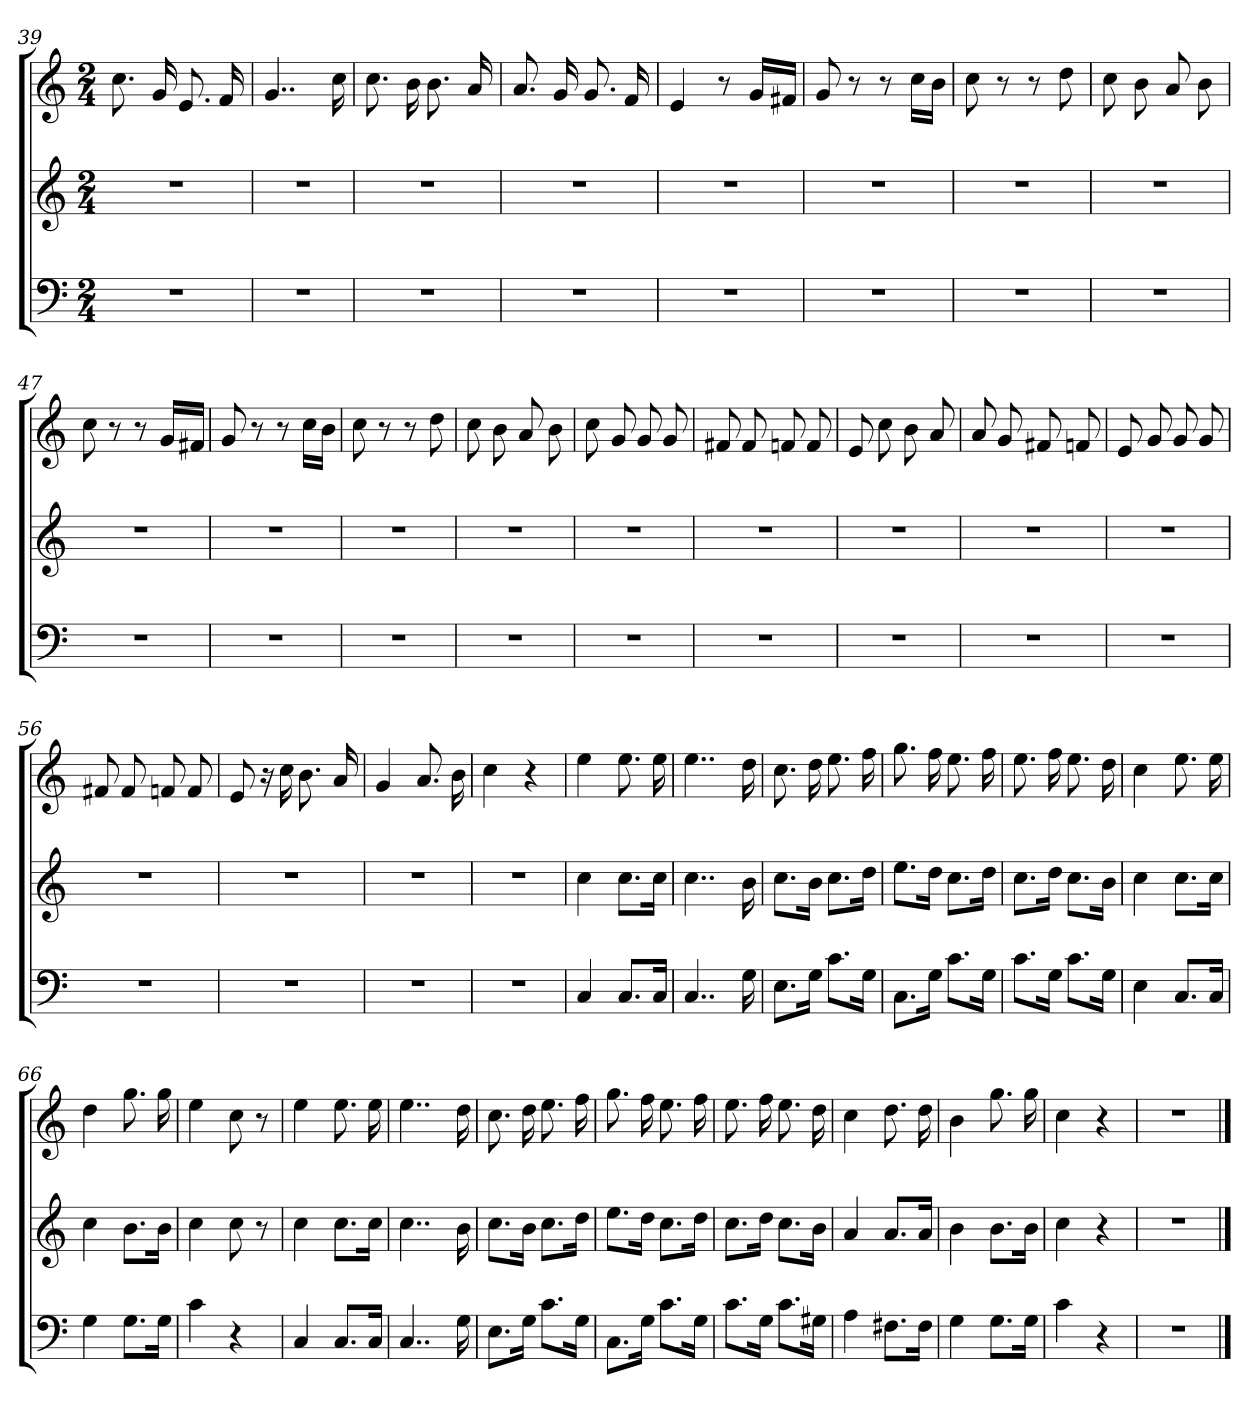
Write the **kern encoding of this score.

**kern	**kern	**kern
*part3	*part2	*part1
*staff3	*staff2	*staff1
*clefF4	*clefG2	*clefG2
*k[]	*k[]	*k[]
*C:	*C:	*C:
*M2/4	*M2/4	*M2/4
=39	=39	=39
2r	2r	8.cc\
.	.	16g/
.	.	8.e/
.	.	16f/
=40	=40	=40
2r	2r	4..g/
.	.	16cc\
!!LO:PB:g=z
=41	=41	=41
2r	2r	8.cc\
.	.	16b\
.	.	8.b\
.	.	16a/
=42	=42	=42
2r	2r	8.a/
.	.	16g/
.	.	8.g/
.	.	16f/
=43	=43	=43
2r	2r	4e/
.	.	8r
.	.	16g/LL
.	.	16f#X/JJ
=44	=44	=44
2r	2r	8g/
.	.	8r
.	.	8r
.	.	16cc\LL
.	.	16b\JJ
=45	=45	=45
2r	2r	8cc\
.	.	8r
.	.	8r
.	.	8dd\
=46	=46	=46
2r	2r	8cc\
.	.	8b\
.	.	8a/
.	.	8b\
=47	=47	=47
2r	2r	8cc\
.	.	8r
.	.	8r
.	.	16g/LL
.	.	16f#X/JJ
=48	=48	=48
2r	2r	8g/
.	.	8r
.	.	8r
.	.	16cc\LL
.	.	16b\JJ
!!LO:LB:g=z
=49	=49	=49
2r	2r	8cc\
.	.	8r
.	.	8r
.	.	8dd\
=50	=50	=50
2r	2r	8cc\
.	.	8b\
.	.	8a/
.	.	8b\
=51	=51	=51
2r	2r	8cc\
.	.	8g/
.	.	8g/
.	.	8g/
=52	=52	=52
2r	2r	8f#X/
.	.	8f#/
.	.	8fn/
.	.	8f/
=53	=53	=53
2r	2r	8e/
.	.	8cc\
.	.	8b\
.	.	8a/
=54	=54	=54
2r	2r	8a/
.	.	8g/
.	.	8f#X/
.	.	8fn/
=55	=55	=55
2r	2r	8e/
.	.	8g/
.	.	8g/
.	.	8g/
=56	=56	=56
2r	2r	8f#X/
.	.	8f#/
.	.	8fn/
.	.	8f/
!!LO:LB:g=z
=57	=57	=57
2r	2r	8e/
.	.	16r
.	.	16cc\
.	.	8.b\
.	.	16a/
=58	=58	=58
2r	2r	4g/
.	.	8.a/
.	.	16b\
=59	=59	=59
2r	2r	4cc\
.	.	4r
=60	=60	=60
4C/	4cc\	4ee\
8.C/L	8.cc\L	8.ee\
16C/Jk	16cc\Jk	16ee\
=61	=61	=61
4..C/	4..cc\	4..ee\
16G\	16b\	16dd\
=62	=62	=62
8.E\L	8.cc\L	8.cc\
16G\Jk	16b\Jk	16dd\
8.c\L	8.cc\L	8.ee\
16G\Jk	16dd\Jk	16ff\
=63	=63	=63
8.C\L	8.ee\L	8.gg\
16G\Jk	16dd\Jk	16ff\
8.c\L	8.cc\L	8.ee\
16G\Jk	16dd\Jk	16ff\
=64	=64	=64
8.c\L	8.cc\L	8.ee\
16G\Jk	16dd\Jk	16ff\
8.c\L	8.cc\L	8.ee\
16G\Jk	16b\Jk	16dd\
=65	=65	=65
4E\	4cc\	4cc\
8.C/L	8.cc\L	8.ee\
16C/Jk	16cc\Jk	16ee\
!!LO:PB:g=z
=66	=66	=66
4G\	4cc\	4dd\
8.G\L	8.b\L	8.gg\
16G\Jk	16b\Jk	16gg\
=67	=67	=67
4c\	4cc\	4ee\
4r	8cc\	8cc\
.	8r	8r
=68	=68	=68
4C/	4cc\	4ee\
8.C/L	8.cc\L	8.ee\
16C/Jk	16cc\Jk	16ee\
=69	=69	=69
4..C/	4..cc\	4..ee\
16G\	16b\	16dd\
=70	=70	=70
8.E\L	8.cc\L	8.cc\
16G\Jk	16b\Jk	16dd\
8.c\L	8.cc\L	8.ee\
16G\Jk	16dd\Jk	16ff\
=71	=71	=71
8.C\L	8.ee\L	8.gg\
16G\Jk	16dd\Jk	16ff\
8.c\L	8.cc\L	8.ee\
16G\Jk	16dd\Jk	16ff\
=72	=72	=72
8.c\L	8.cc\L	8.ee\
16G\Jk	16dd\Jk	16ff\
8.c\L	8.cc\L	8.ee\
16G#X\Jk	16b\Jk	16dd\
=73	=73	=73
4A\	4a/	4cc\
8.F#X\L	8.a/L	8.dd\
16F#\Jk	16a/Jk	16dd\
=74	=74	=74
4G\	4b\	4b\
8.G\L	8.b\L	8.gg\
16G\Jk	16b\Jk	16gg\
!!LO:LB:g=z
=75	=75	=75
4c\	4cc\	4cc\
4r	4r	4r
=76	=76	=76
2r	2r	2r
==	==	==
*-	*-	*-
